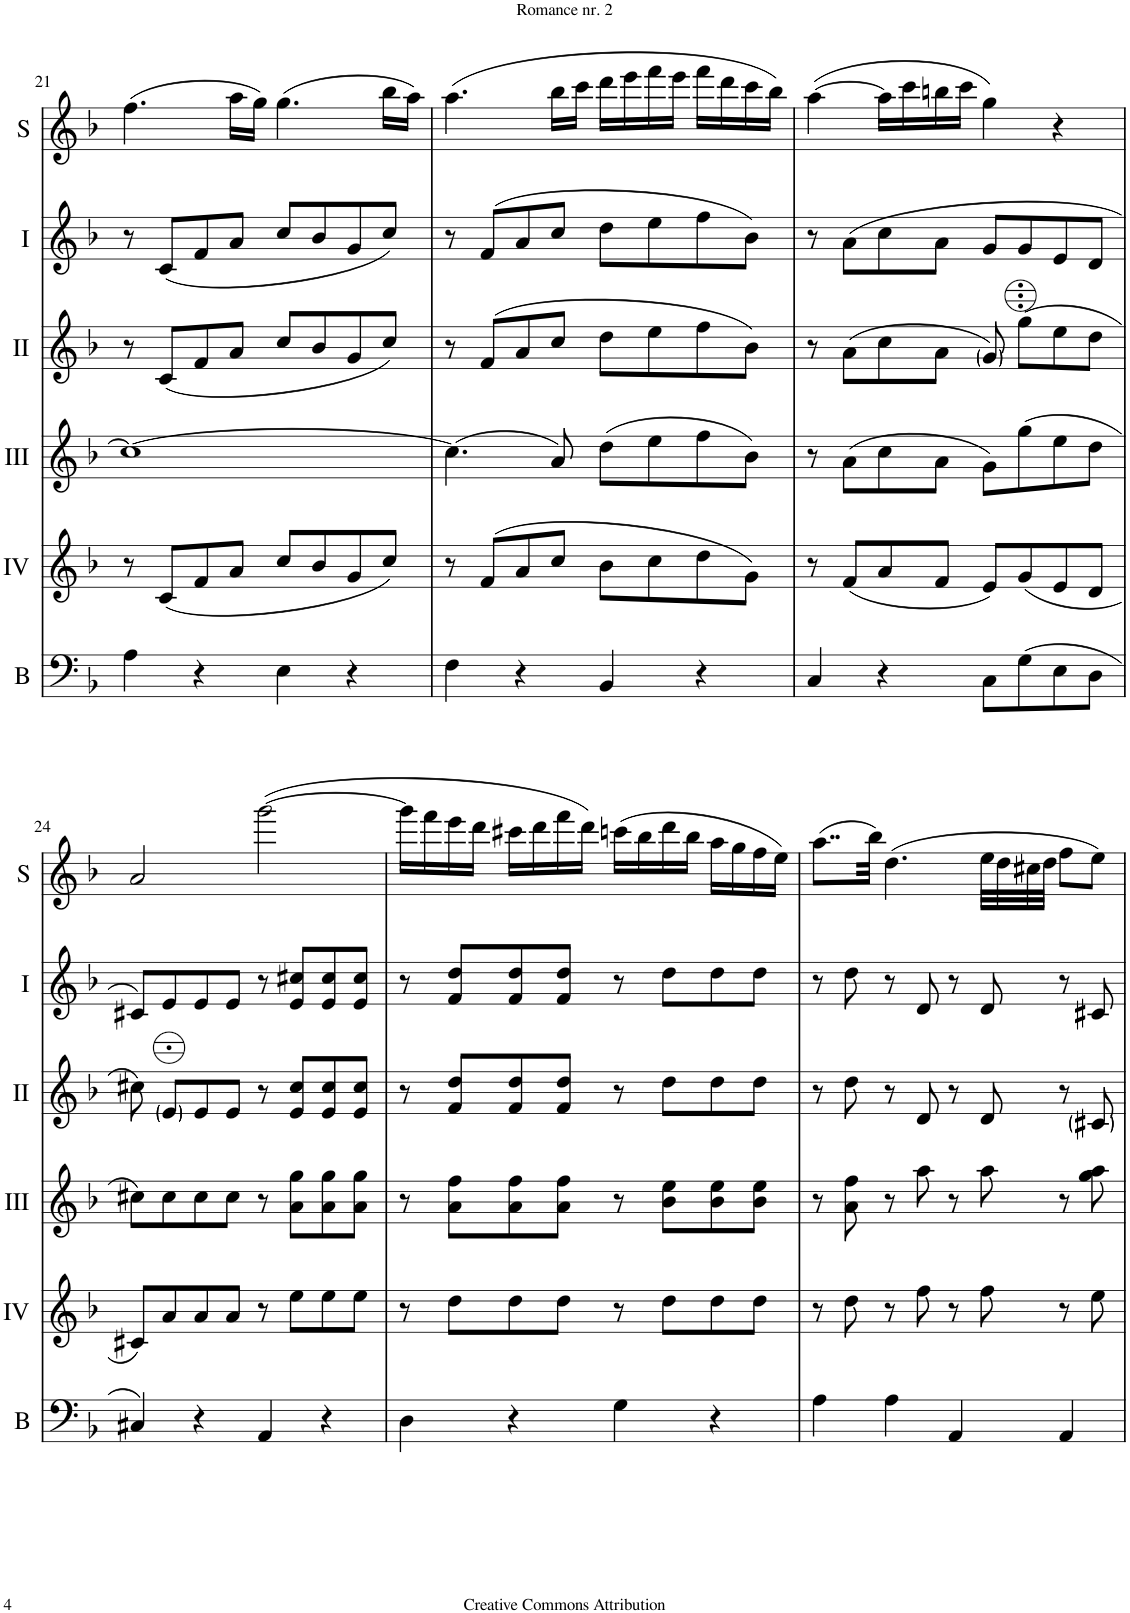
**kern	**kern	**kern	**kern	**kern	**kern
*part6	*part5	*part4	*part3	*part2	*part1
*staff6	*staff5	*staff4	*staff3	*staff2	*staff1
*I"Bass	*I"Acc. 4	*I"Acc. 3	*I"Acc. 2	*I"Acc. 1	*I"Solo
*I'B	*	*	*	*	*I'S
!!LO:PB:g=z
*clefF4	*clefG2	*clefG2	*clefG2	*clefG2	*clefG2
*Trd7c12	*Trd7c12	*Trd7c12	*	*	*
*k[b-]	*k[b-]	*k[b-]	*k[b-]	*k[b-]	*k[b-]
*M4/4	*M4/4	*M4/4	*M4/4	*M4/4	*M4/4
*met(c)	*met(c)	*met(c)	*met(c)	*met(c)	*met(c)
=21	=21	=21	=21	=21	=21
4A\	8r	1cc_	8r	8r	(4.ff\
.	(8c/L	.	(8c/L	(8c/L	.
4r	8f/	.	8f/	8f/	.
.	8a/J	.	8a/J	8a/J	16aa\LL
.	.	.	.	.	16gg\JJ)
4E\	8cc/L	.	8cc/L	8cc/L	(4.gg\
.	8b-/	.	8b-/	8b-/	.
4r	8g/	.	8g/	8g/	.
.	8cc/J)	.	8cc/J)	8cc/J)	16bb-\LL
.	.	.	.	.	16aa\JJ)
=22	=22	=22	=22	=22	=22
4F\	8r	(4.cc\]	8r	8r	(4.aa\
.	(8f/L	.	(8f/L	(8f/L	.
4r	8a/	.	8a/	8a/	.
.	8cc/J	8a/)	8cc/J	8cc/J	16bb-\LL
.	.	.	.	.	16ccc\JJ
4BB-/	8b-\L	(8dd\L	8dd\L	8dd\L	16ddd\LL
.	.	.	.	.	16eee\
.	8cc\	8ee\	8ee\	8ee\	16fff\
.	.	.	.	.	16eee\JJ
4r	8dd\	8ff\	8ff\	8ff\	16fff\LL
.	.	.	.	.	16ddd\
.	8g\J)	8b-\J)	8b-\J)	8b-\J)	16ccc\
.	.	.	.	.	16bb-\JJ)
=23	=23	=23	=23	=23	=23
4C/	8r	8r	8r	8r	([4aa\
.	(8f/L	(8a\L	(8a\L	(8a\L	.
4r	8a/	8cc\	8cc\	8cc\	16aa\LL]
.	.	.	.	.	16ccc\
.	8f/J	8a\J	8a\J	8a\J	16bbn\
.	.	.	.	.	16ccc\JJ
8C\L	8e/L)	8g\L)	8g/)	8g/L	4gg\)
(8G\	(8g/	(8gg\	(8g\L	8g/	.
8E\	8e/	8ee\	8e\	8e/	4r
8D\J	8d/J	8dd\J	8d\J	8d/J	.
!!LO:LB:g=z
=24	=24	=24	=24	=24	=24
4C#X/)	8c#X/L)	8cc#X\L)	8c#X\)	8c#X/L)	2a/
.	8a/	8cc#\	8e/L	8e/	.
4r	8a/	8cc#\	8e/	8e/	.
.	8a/J	8cc#\J	8e/J	8e/J	.
4AA/	8r	8r	8r	8r	([2ggg\
.	8ee\L	8a\ 8gg\L	8e/ 8cc#/L	8e/ 8cc#X/L	.
4r	8ee\	8a\ 8gg\	8e/ 8cc#/	8e/ 8cc#/	.
.	8ee\J	8a\ 8gg\J	8e/ 8cc#/J	8e/ 8cc#/J	.
=25	=25	=25	=25	=25	=25
4D\	8r	8r	8r	8r	16ggg\LL]
.	.	.	.	.	16fff\
.	8dd\L	8a\ 8ff\L	8f/ 8dd/L	8f/ 8dd/L	16eee\
.	.	.	.	.	16ddd\JJ
4r	8dd\	8a\ 8ff\	8f/ 8dd/	8f/ 8dd/	16ccc#X\LL
.	.	.	.	.	16ddd\
.	8dd\J	8a\ 8ff\J	8f/ 8dd/J	8f/ 8dd/J	16fff\
.	.	.	.	.	16ddd\JJ)
4G\	8r	8r	8r	8r	(16cccn\LL
.	.	.	.	.	16bb-\
.	8dd\L	8b-\ 8ee\L	8dd\L	8dd\L	16ddd\
.	.	.	.	.	16bb-\JJ
4r	8dd\	8b-\ 8ee\	8dd\	8dd\	16aa\LL
.	.	.	.	.	16gg\
.	8dd\J	8b-\ 8ee\J	8dd\J	8dd\J	16ff\
.	.	.	.	.	16ee\JJ)
=26	=26	=26	=26	=26	=26
4A\	8r	8r	8r	8r	(8..aa\L
.	8dd\	8a\ 8ff\	8dd\	8dd\	.
.	.	.	.	.	32bb-\Jkk)
4A\	8r	8r	8r	8r	(4.dd\
.	8ff\	8aa\	8d/	8d/	.
4AA/	8r	8r	8r	8r	.
.	8ff\	8aa\	8d/	8d/	32ee\LLL
.	.	.	.	.	32dd\
.	.	.	.	.	32cc#X\
.	.	.	.	.	32dd\JJJ
4AA/	8r	8r	8r	8r	8ff\L
.	8ee\	8gg\ 8aa\	8c#X/	8c#X/	8ee\J)
=	=	=	=	=	=
*-	*-	*-	*-	*-	*-
